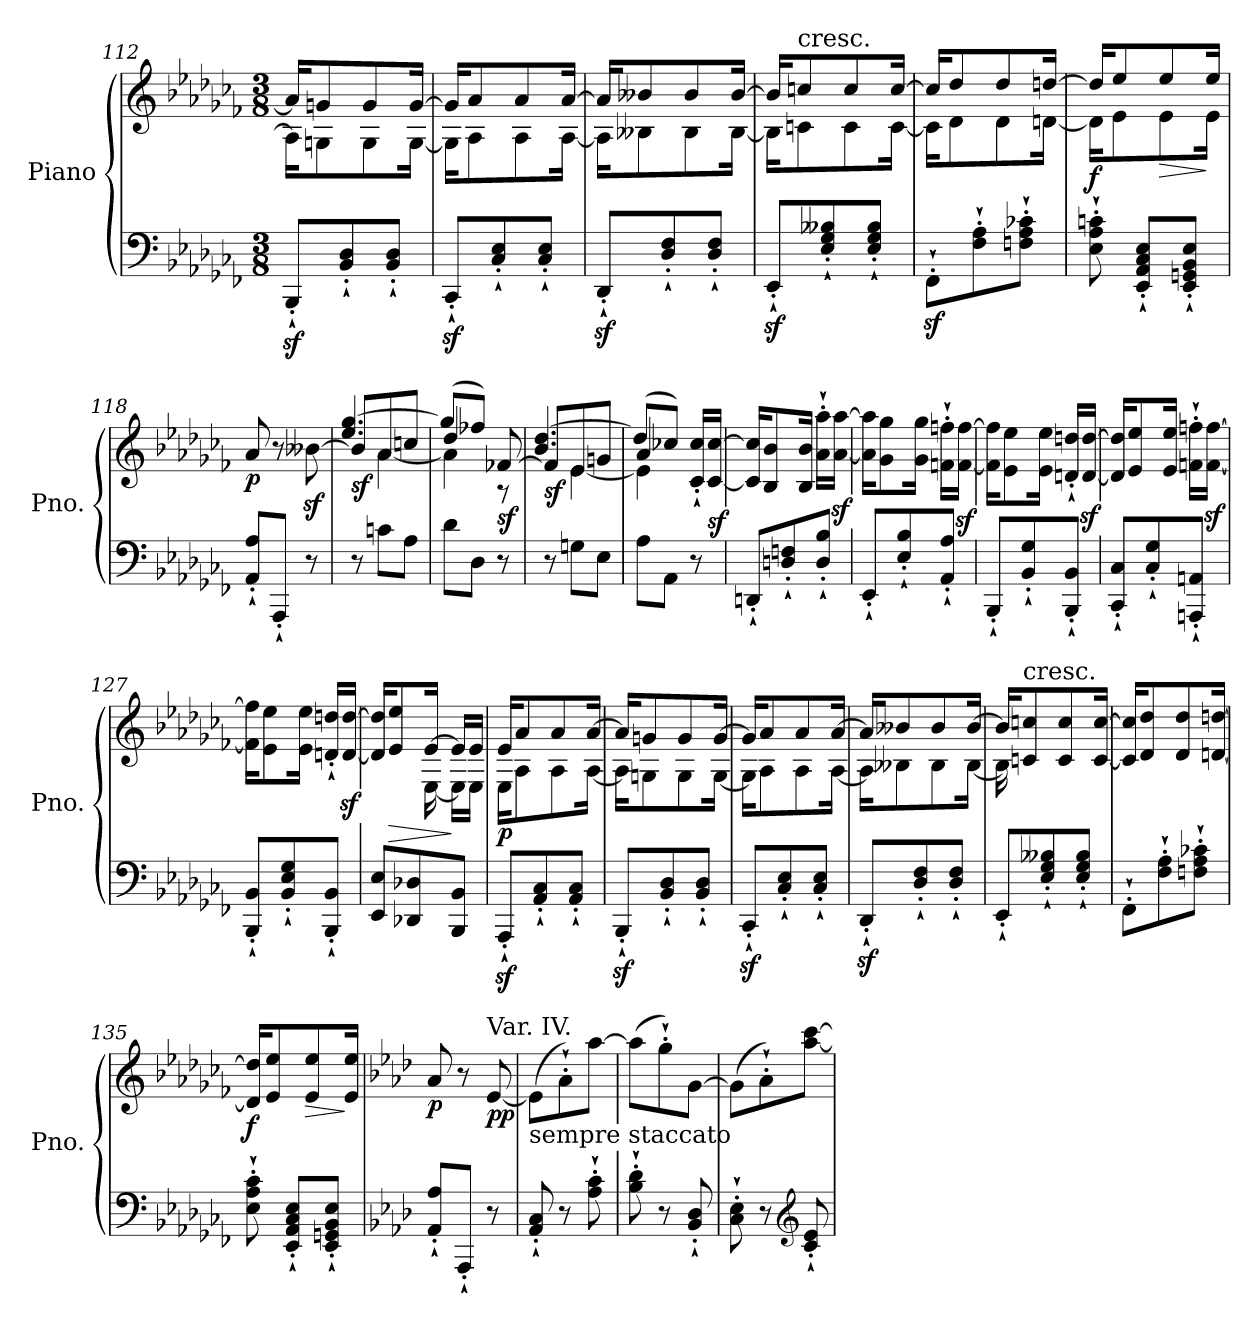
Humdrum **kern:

**kern	**kern	**dynam
*part1	*part1	*part1
*staff2	*staff1	*staff1/2
*I"Piano	*	*
*I'Pno.	*	*
*clefF4	*clefG2	*
*k[b-e-a-d-g-c-f-]	*k[b-e-a-d-g-c-f-]	*
*C-:	*C-:	*
*M3/8	*M3/8	*
=112	=112	=112
*	*^	*
8BBB-z<'`/L	16a-/KL]	16A-\KL]	.
.	8gn/	8Gn\	.
8BB-/'` 8D-/'`	.	.	.
.	8g/	8G\	.
8BB-/'` 8D-/'`J	.	.	.
.	[16g/Jk	[16G\Jk	.
=113	=113	=113	=113
8CC-z<'`/L	16g/KL]	16G\KL]	.
.	8a-/	8A-\	.
8C-/'` 8E-/'`	.	.	.
.	8a-/	8A-\	.
8C-/'` 8E-/'`J	.	.	.
.	[16a-/Jk	[16A-\Jk	.
=114	=114	=114	=114
8DD-z<'`/L	16a-/KL]	16A-\KL]	.
.	8b--X/	8B--X\	.
8D-/'` 8F-/'`	.	.	.
.	8b--/	8B--\	.
8D-/'` 8F-/'`J	.	.	.
.	[16b--/Jk	[16B--\Jk	.
=115	=115	=115	=115
8EE-z<'`/L	16b--/KL]	16B--\KL]	.
!	!LO:TX:a:t=cresc.	!	!
.	8ccn/	8cn\	.
8E-/'` 8G-/'` 8B--X/'`	.	.	.
.	8cc/	8c\	.
8E-/'` 8G-/'` 8B--/'`J	.	.	.
.	[16cc/Jk	[16c\Jk	.
=116	=116	=116	=116
8FF-z<'`\L	16cc/KL]	16c\KL]	.
.	8dd-/	8d-\	.
8F-\'` 8A-\'`	.	.	.
.	8dd-/	8d-\	.
8Fn\'` 8A-\'` 8c-X\'`J	.	.	.
.	[16ddn/Jk	[16dn\Jk	.
=117	=117	=117	=117
!	!	!	!LO:DY:b
8E-\'` 8A-\'` 8cn\'`	16dd/KL]	16d\KL]	f
.	8ee-/	8e-\	.
8EE-/'` 8AA-/'` 8C-/'` 8E-/'`L	.	.	.
!	!	!	!LO:HP:b
.	8ee-/	8e-\	>
8EE-/'` 8GGn/'` 8BB-/'` 8E-/'`J	.	.	.
.	16ee-/Jk	16e-\Jk	]
=118	=118	=118	=118
!	!	!	!LO:DY:b
*	*v	*v	*
8AA-/'` 8A-/'`L	8a-/	p
8AAA-'`/J	8r	.
8r	[8b--Xz<\	.
=119	=119	=119
*	*^	*
*	*	*^	*
!	!	!	!	!LO:DY:b
8r	8b--/L]	8ryy	4.ee-/ [4.gg-/	sf
8cn\L	8a-/	[4a-\	.	.
8A-\J	8ccn/J	.	.	.
=120	=120	=120	=120	=120
8d-\L	4dd-/	4a-\]	(>8gg-/L]	.
8D-\J	.	.	8ff-X/J)	.
!	!	!	!	!LO:DY:b
8r	[8f-X/	8ryy	8r	sf
=121	=121	=121	=121	=121
!	!	!	!	!LO:DY:b
8r	8f-/L]	8ryy	4.b-/ [4.dd-/	sf
8Gn\L	8e-/	[4e-\	.	.
8E-\J	8gn/J	.	.	.
=122	=122	=122	=122	=122
8A-\L	4a-/	4e-\]	(>8dd-/L]	.
8AA-\J	.	.	8cc-X/J)	.
8r	16c-/'` 16cc-/'`LL	8ryy	8ryy	.
!	!	!	!	!LO:DY:b
.	[16c-/ [16cc-/JJ	.	.	sf
*	*v	*v	*v	*
=123	=123	=123
8DDn'`/L	16c-/] 16cc-/]KL	.
.	8B-/ 8b-/	.
8Dn/'` 8Fn/'`	.	.
.	16B-/ 16b-/Jk	.
8D/'` 8B-/'`J	16a-\'` 16aa-\'`LL	.
.	[16a-\z< [16aa-\z<JJ	.
=124	=124	=124
8EE-'`/L	16a-\] 16aa-\]KL	.
.	8g-\ 8gg-\	.
8E-/'` 8B-/'`	.	.
.	16g-\ 16gg-\Jk	.
8AA-/'` 8A-/'`J	16fn\'` 16ffn\'`LL	.
.	[16f\z< [16ff\z<JJ	.
=125	=125	=125
8BBB-'`/L	16f\] 16ff\]KL	.
.	8e-\ 8ee-\	.
8BB-/'` 8G-/'`	.	.
.	16e-\ 16ee-\Jk	.
8BBB-/'` 8BB-/'`J	16dn/'` 16ddn/'`LL	.
.	[16d/z< [16dd/z<JJ	.
=126	=126	=126
8CC-/'` 8C-/'`L	16d/] 16dd/]KL	.
.	8e-/ 8ee-/	.
8C-/'` 8G-/'`	.	.
.	16e-/ 16ee-/Jk	.
8AAAn/'` 8AAn/'`J	16fn\'` 16ffn\'`LL	.
.	[16f\z< [16ff\z<JJ	.
=127	=127	=127
8BBB-/'` 8BB-/'`L	16f\] 16ff\]KL	.
.	8e-\ 8ee-\	.
8BB-/'` 8E-/'` 8G-/'`	.	.
.	16e-\ 16ee-\Jk	.
8BBB-/'` 8BB-/'`J	16dn/'` 16ddn/'`LL	.
.	[16d/z< [16dd/z<JJ	.
=128	=128	=128
*	*^	*
8EE-/ 8E-/L	16d/] 16dd/]KL	8.ryy	.
!	!	!	!LO:HP:b
.	8e-/ 8ee-/	.	>
8DD-X/ 8D-X/	.	.	.
.	[16e-/Jk	[16E-\	.
8BBB-/ 8BB-/J	16e-/LL]	16E-\LL]	]
.	16e-/JJ	16E-\JJ	.
=129	=129	=129	=129
!	!	!	!LO:DY:b
8AAA-z<'`/L	16e-/KL	16E-\KL	p
.	8a-/	8A-\	.
8AA-/'` 8C-/'`	.	.	.
.	8a-/	8A-\	.
8AA-/'` 8C-/'`J	.	.	.
.	[16a-/Jk	[16A-\Jk	.
=130	=130	=130	=130
8BBB-z<'`/L	16a-/KL]	16A-\KL]	.
.	8gn/	8Gn\	.
8BB-/'` 8D-/'`	.	.	.
.	8g/	8G\	.
8BB-/'` 8D-/'`J	.	.	.
.	[16g/Jk	[16G\Jk	.
=131	=131	=131	=131
8CC-z<'`/L	16g/KL]	16G\KL]	.
.	8a-/	8A-\	.
8C-/'` 8E-/'`	.	.	.
.	8a-/	8A-\	.
8C-/'` 8E-/'`J	.	.	.
.	[16a-/Jk	[16A-\Jk	.
=132	=132	=132	=132
8DD-z<'`/L	16a-/KL]	16A-\KL]	.
.	8b--X/	8B--X\	.
8D-/'` 8F-/'`	.	.	.
.	8b--/	8B--\	.
8D-/'` 8F-/'`J	.	.	.
.	[16b--/Jk	[16B--\Jk	.
=133	=133	=133	=133
8EE-'`/L	16b--/KL]	16B--\]	.
!	!LO:TX:a:t=cresc.	!	!
.	8cn/ 8ccn/	4ryy	.
8E-/'` 8G-/'` 8B--X/'`	.	.	.
.	8c/ 8cc/	.	.
8E-/'` 8G-/'` 8B--/'`J	.	.	.
.	[16c/ [16cc/Jk	16ryy	.
*	*v	*v	*
=134	=134	=134
8FF-'`\L	16c/] 16cc/]KL	.
.	8d-/ 8dd-/	.
8F-\'` 8A-\'`	.	.
.	8d-/ 8dd-/	.
8Fn\'` 8A-\'` 8c-X\'`J	.	.
.	[16dn/ [16ddn/Jk	.
=135	=135	=135
!	!	!LO:DY:b
8E-\'` 8A-\'` 8c-\'`	16d/] 16dd/]KL	f
.	8e-/ 8ee-/	.
8EE-/'` 8AA-/'` 8C-/'` 8E-/'`L	.	.
!	!	!LO:HP:b
.	8e-/ 8ee-/	>
8EE-/'` 8GGn/'` 8BB-/'` 8E-/'`J	.	.
.	16e-/ 16ee-/Jk	]
=136	=136	=136
*k[b-e-a-d-]	*k[b-e-a-d-]	*
*A-:	*A-:	*
!	!	!LO:DY:b
8AA-/'` 8A-/'`L	8a-/	p
8AAA-'`/J	8r	.
!	!LO:TX:a:t=Var. IV.	!
!	!	!LO:DY:b
8r	[8e-/	pp
=137	=137	=137
!LO:TX:a:t=sempre staccato	!	!
8AA-/'` 8C/'`	(>8e-\L]	.
8r	8a-'`\)	.
8A-\'` 8c\'`	[8aa-\J	.
=138	=138	=138
8B-\'` 8d-\'`	(>8aa-\L]	.
8r	8gg'`\)	.
8BB-/'` 8D-/'`	[8g\J	.
=139	=139	=139
8C\'` 8E-\'`	(>8g\L]	.
8r	8a-'`\)	.
*clefG2	*	*
8c/'` 8e-/'`	[8aa-\ [8ccc\J	.
=	=	=
*-	*-	*-
